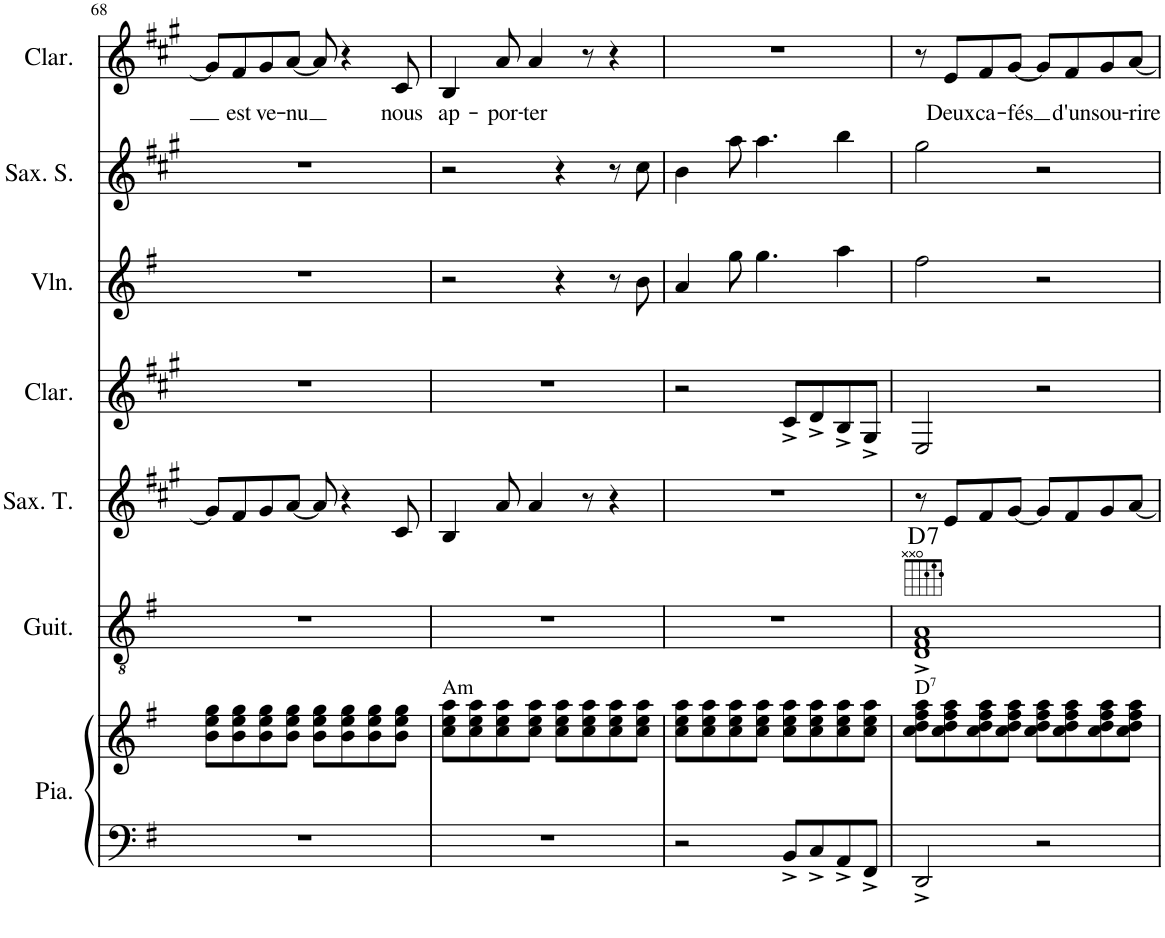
**kern	**kern	**kern	**harte	**kern	**kern	**kern	**kern	**kern	**text
*part7	*part7	*part6	*part6	*part5	*part4	*part3	*part2	*part1	*part1
*staff8	*staff7	*staff6	*	*staff5	*staff4	*staff3	*staff2	*staff1	*staff1
*I"Piano	*	*I"Guitare	*	*I"Saxophone Ténor	*I"Clarinette	*I"Violon	*I"Saxophone Soprano	*I"Clarinette	*
*I'Pia.	*	*I'Guit.	*	*I'Sax. T.	*I'Clar.	*I'Vln.	*I'Sax. S.	*I'Clar.	*
!!LO:PB:g=z
*clefF4	*clefG2	*clefGv2	*	*clefG2	*clefG2	*clefG2	*clefG2	*clefG2	*
*	*	*	*	*Trd8c14	*Trd1c2	*	*Trd1c2	*Trd1c2	*
*k[f#]	*k[f#]	*k[f#]	*	*k[f#c#g#]	*k[f#c#g#]	*k[f#]	*k[f#c#g#]	*k[f#c#g#]	*
*M4/4	*M4/4	*M4/4	*	*M4/4	*M4/4	*M4/4	*M4/4	*M4/4	*
=68	=68	=68	=68	=68	=68	=68	=68	=68	=68
1r	8b\ 8ee\ 8gg\L	1r	.	8g#/L]	1r	1r	1r	8g#/L]	.
!	!	!	!	!	!	!	!	!	!LO:LY:b
.	8b\ 8ee\ 8gg\	.	.	8f#/	.	.	.	8f#/	est
!	!	!	!	!	!	!	!	!	!LO:LY:b
.	8b\ 8ee\ 8gg\	.	.	8g#/	.	.	.	8g#/	ve-
!	!	!	!	!	!	!	!	!	!LO:LY:b
.	8b\ 8ee\ 8gg\J	.	.	[8a/J	.	.	.	[8a/J	-nu
.	8b\ 8ee\ 8gg\L	.	.	8a/]	.	.	.	8a/]	.
.	8b\ 8ee\ 8gg\	.	.	4r	.	.	.	4r	.
.	8b\ 8ee\ 8gg\	.	.	.	.	.	.	.	.
!	!	!	!	!	!	!	!	!	!LO:LY:b
.	8b\ 8ee\ 8gg\J	.	.	8c#/	.	.	.	8c#/	nous
=69	=69	=69	=69	=69	=69	=69	=69	=69	=69
!	!LO:TX:a:t=Am	!	!	!	!	!	!	!	!
!	!	!	!	!	!	!	!	!	!LO:LY:b
1r	8cc\ 8ee\ 8aa\L	1r	.	4B/	1r	2r	2r	4B/	ap-
.	8cc\ 8ee\ 8aa\	.	.	.	.	.	.	.	.
!	!	!	!	!	!	!	!	!	!LO:LY:b
.	8cc\ 8ee\ 8aa\	.	.	8a/	.	.	.	8a/	-por-
!	!	!	!	!	!	!	!	!	!LO:LY:b
.	8cc\ 8ee\ 8aa\J	.	.	4a/	.	.	.	4a/	-ter
.	8cc\ 8ee\ 8aa\L	.	.	.	.	4r	4r	.	.
.	8cc\ 8ee\ 8aa\	.	.	8r	.	.	.	8r	.
.	8cc\ 8ee\ 8aa\	.	.	4r	.	8r	8r	4r	.
.	8cc\ 8ee\ 8aa\J	.	.	.	.	8b\	8cc#\	.	.
=70	=70	=70	=70	=70	=70	=70	=70	=70	=70
2r	8cc\ 8ee\ 8aa\L	1r	.	1r	2r	4a/	4b\	1r	.
.	8cc\ 8ee\ 8aa\	.	.	.	.	.	.	.	.
.	8cc\ 8ee\ 8aa\	.	.	.	.	8gg\	8aa\	.	.
.	8cc\ 8ee\ 8aa\J	.	.	.	.	4.gg\	4.aa\	.	.
8BB^/L	8cc\ 8ee\ 8aa\L	.	.	.	8c#^/L	.	.	.	.
8C^/	8cc\ 8ee\ 8aa\	.	.	.	8d^/	.	.	.	.
8AA^/	8cc\ 8ee\ 8aa\	.	.	.	8B^/	4aa\	4bb\	.	.
8FF#^/J	8cc\ 8ee\ 8aa\J	.	.	.	8G#^/J	.	.	.	.
=71	=71	=71	=71	=71	=71	=71	=71	=71	=71
!	!LO:TX:a:t=D	!	!	!	!	!	!	!	!
!	!LO:TX:a:t=7	!	!LO:H:kt=7	!	!	!	!	!	!
2DD^/	8cc\ 8dd\ 8ff#\ 8aa\L	1D^ 1F#^ 1A^	D:7	8r	2E/	2ff#\	2gg#\	8r	.
!	!	!	!	!	!	!	!	!	!LO:LY:b
.	8cc\ 8dd\ 8ff#\ 8aa\	.	.	8e/L	.	.	.	8e/L	Deux
!	!	!	!	!	!	!	!	!	!LO:LY:b
.	8cc\ 8dd\ 8ff#\ 8aa\	.	.	8f#/	.	.	.	8f#/	ca-
!	!	!	!	!	!	!	!	!	!LO:LY:b
.	8cc\ 8dd\ 8ff#\ 8aa\J	.	.	[8g#/J	.	.	.	[8g#/J	-fés
2r	8cc\ 8dd\ 8ff#\ 8aa\L	.	.	8g#/L]	2r	2r	2r	8g#/L]	.
!	!	!	!	!	!	!	!	!	!LO:LY:b
.	8cc\ 8dd\ 8ff#\ 8aa\	.	.	8f#/	.	.	.	8f#/	d'un
!	!	!	!	!	!	!	!	!	!LO:LY:b
.	8cc\ 8dd\ 8ff#\ 8aa\	.	.	8g#/	.	.	.	8g#/	sou-
!	!	!	!	!	!	!	!	!	!LO:LY:b
.	8cc\ 8dd\ 8ff#\ 8aa\J	.	.	[8a/J	.	.	.	[8a/J	-rire
=	=	=	=	=	=	=	=	=	=
*-	*-	*-	*-	*-	*-	*-	*-	*-	*-
